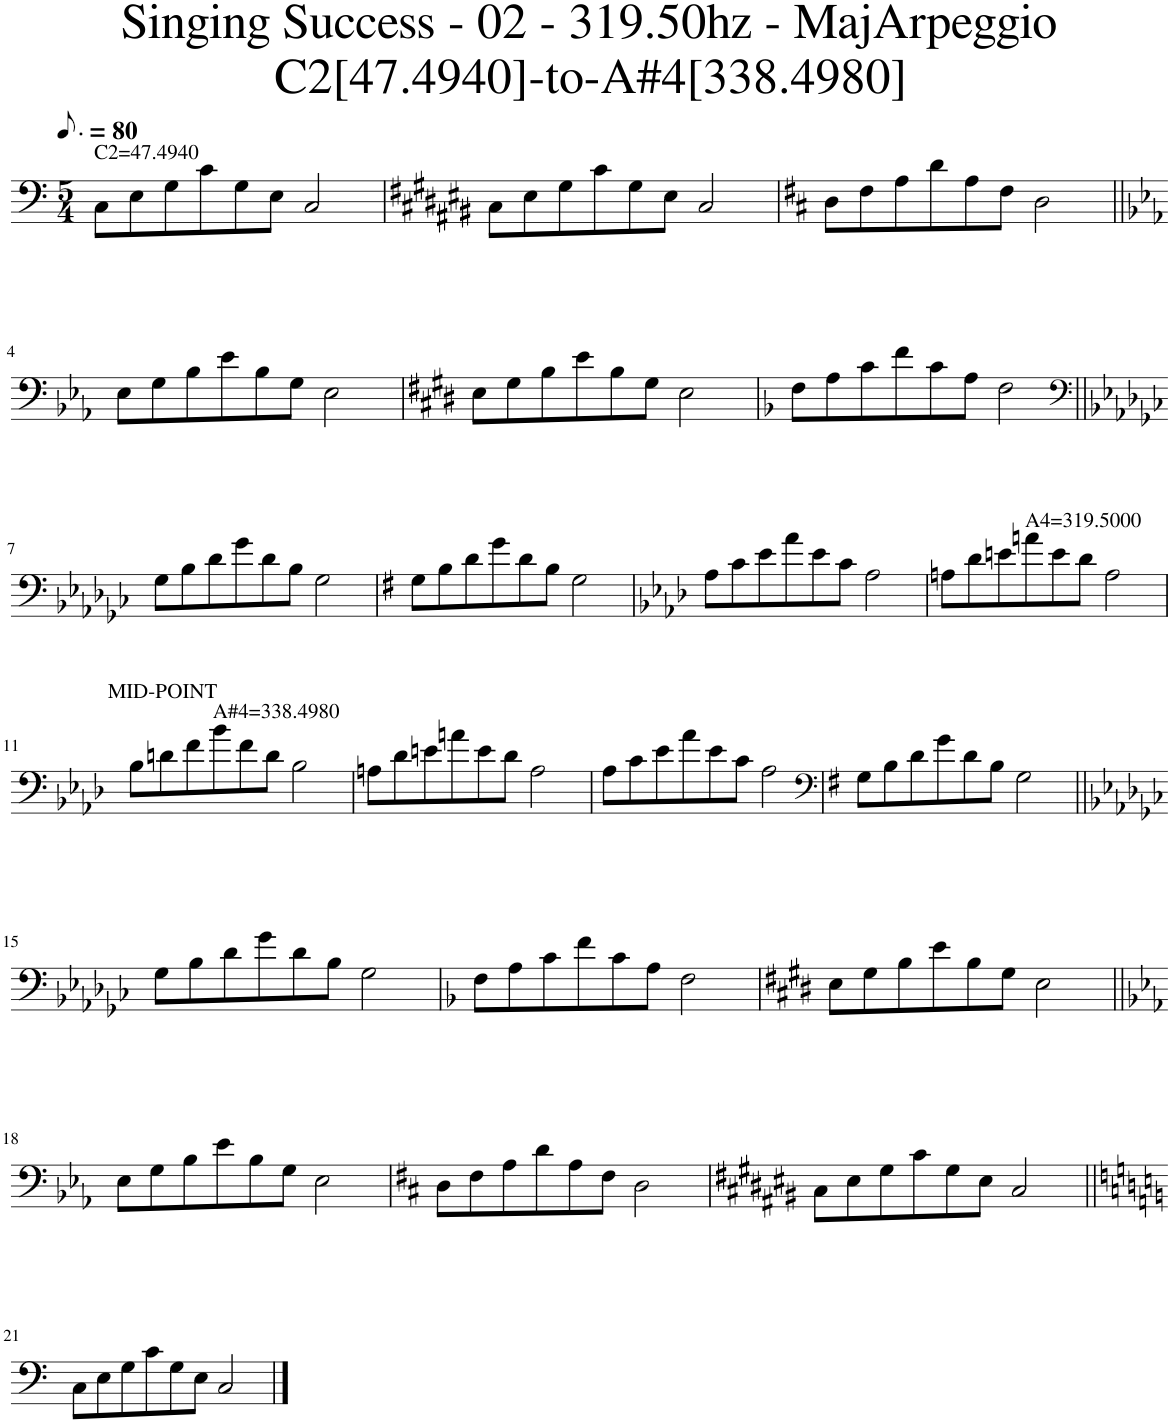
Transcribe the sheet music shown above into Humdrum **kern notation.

**kern
*part1
*staff1
*I"Piano
*I'Pno.
*clefF4
*k[]
*M5/4
*MM60
=1
!LO:TX:a:t=C2=47.4940
8C\L
8E\
8G\
8c\
8G\
8E\J
2C/
=2
*k[f#c#g#d#a#e#b#]
8C#\L
8E#\
8G#\
8c#\
8G#\
8E#\J
2C#/
=3
*k[f#c#]
8D\L
8F#\
8A\
8d\
8A\
8F#\J
2D\
!!LO:LB:g=z
=4||
*k[b-e-a-]
8E-\L
8G\
8B-\
8e-\
8B-\
8G\J
2E-\
=5
*k[f#c#g#d#]
8E\L
8G#\
8B\
8e\
8B\
8G#\J
2E\
=6
*k[b-]
8F\L
8A\
8c\
8f\
8c\
8A\J
2F\
!!LO:LB:g=z
=7||
*clefF4
*k[b-e-a-d-g-c-]
8G-\L
8B-\
8d-\
8g-\
8d-\
8B-\J
2G-\
=8
*k[f#]
8G\L
8B\
8d\
8g\
8d\
8B\J
2G\
=9
*k[b-e-a-d-]
8A-\L
8c\
8e-\
8a-\
8e-\
8c\J
2A-\
=10
8An\L
8d-\
8en\
!LO:TX:a:t=A4=319.5000
8an\
8e\
8d-\J
2A\
!!LO:LB:g=z
=11
8B-\L
8dn\
8f\
!LO:TX:a:t=A#4=338.4980
8b-\
8f\
8d\J
!LO:TX:a:t=MID-POINT
2B-\
=12
8An\L
8d-\
8en\
8an\
8e\
8d-\J
2A\
=13
8A-\L
8c\
8e-\
8a-\
8e-\
8c\J
2A-\
=14
*clefF4
*k[f#]
8G\L
8B\
8d\
8g\
8d\
8B\J
2G\
!!LO:LB:g=z
=15||
*k[b-e-a-d-g-c-]
8G-\L
8B-\
8d-\
8g-\
8d-\
8B-\J
2G-\
=16
*k[b-]
8F\L
8A\
8c\
8f\
8c\
8A\J
2F\
=17
*k[f#c#g#d#]
8E\L
8G#\
8B\
8e\
8B\
8G#\J
2E\
!!LO:LB:g=z
=18||
*k[b-e-a-]
8E-\L
8G\
8B-\
8e-\
8B-\
8G\J
2E-\
=19
*k[f#c#]
8D\L
8F#\
8A\
8d\
8A\
8F#\J
2D\
=20
*k[f#c#g#d#a#e#b#]
8C#\L
8E#\
8G#\
8c#\
8G#\
8E#\J
2C#/
!!LO:LB:g=z
=21||
*k[]
8C\L
8E\
8G\
8c\
8G\
8E\J
2C/
==
*-
